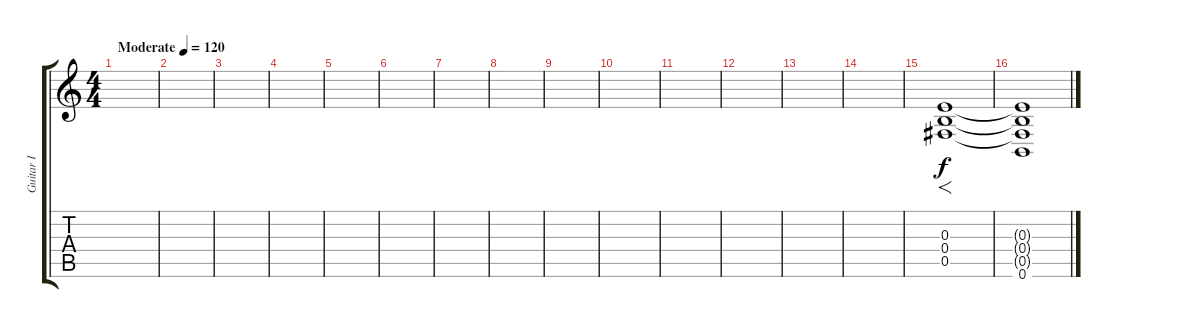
\track ("Guitar I" "Guitar I") {instrument distortionguitar}
\staff {score tabs}
\tuning (Db4 Ab4 E3 B2 Gb2 B1) {hide}
\ts (4 4)
\tempo (120 "Moderate")
\clef g2
\ks c
|
|
|
|
|
|
|
|
|
|
|
|
|
|
(0.3 0.4 0.5).1{f} |
(0.3{t} 0.4{t} 0.5{t} 0.6).1
